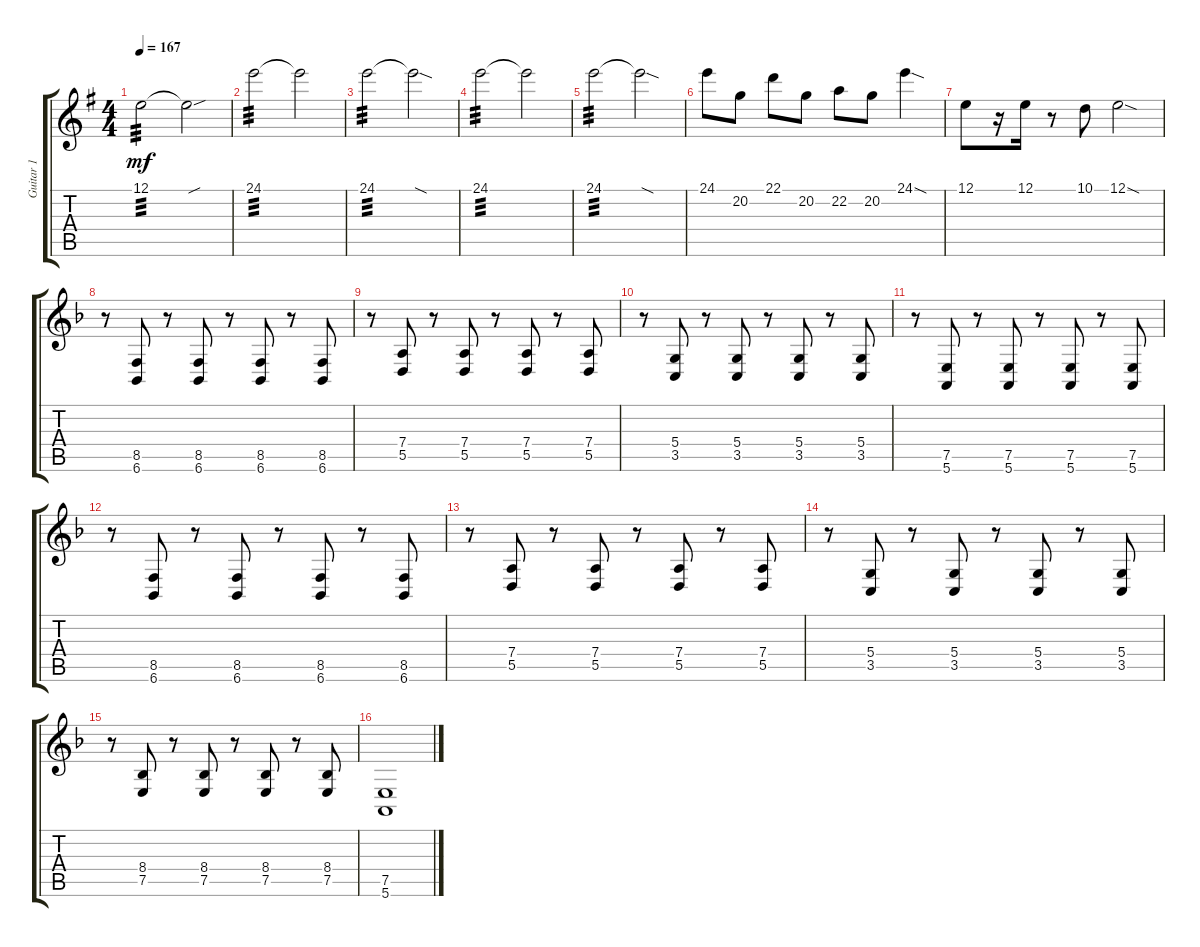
\track ("Guitar 1" "Guitar 1") {instrument voiceoohs}
\staff {score tabs}
\tuning (E4 B3 G3 D3 A2 E2) {hide}
\ts (4 4)
\tempo 167
\clef g2
\ks eminor
12.1.2{tp 3 dy mf} 12.1{sou t}.2 |
24.1.2{tp 3} 24.1{t}.2 |
24.1.2{tp 3} 24.1{sod t}.2 |
24.1.2{tp 3} 24.1{t}.2 |
24.1.2{tp 3} 24.1{sod t}.2 |
24.1.8 20.2.8 22.1.8 20.2.8 22.2.8 20.2.8 24.1{sod}.4 |
12.1.8 r.16 12.1.16 r.8 10.1.8 12.1{sod}.2 |
\ks dminor
r.8 (8.5 6.6).8 r.8 (8.5 6.6).8 r.8 (8.5 6.6).8 r.8 (8.5 6.6).8 |
r.8 (7.4 5.5).8 r.8 (7.4 5.5).8 r.8 (7.4 5.5).8 r.8 (7.4 5.5).8 |
r.8 (5.4 3.5).8 r.8 (5.4 3.5).8 r.8 (5.4 3.5).8 r.8 (5.4 3.5).8 |
r.8 (7.5 5.6).8 r.8 (7.5 5.6).8 r.8 (7.5 5.6).8 r.8 (7.5 5.6).8 |
r.8 (8.5 6.6).8 r.8 (8.5 6.6).8 r.8 (8.5 6.6).8 r.8 (8.5 6.6).8 |
r.8 (7.4 5.5).8 r.8 (7.4 5.5).8 r.8 (7.4 5.5).8 r.8 (7.4 5.5).8 |
r.8 (5.4 3.5).8 r.8 (5.4 3.5).8 r.8 (5.4 3.5).8 r.8 (5.4 3.5).8 |
r.8 (8.4 7.5).8 r.8 (8.4 7.5).8 r.8 (8.4 7.5).8 r.8 (8.4 7.5).8 |
(7.5 5.6).1
